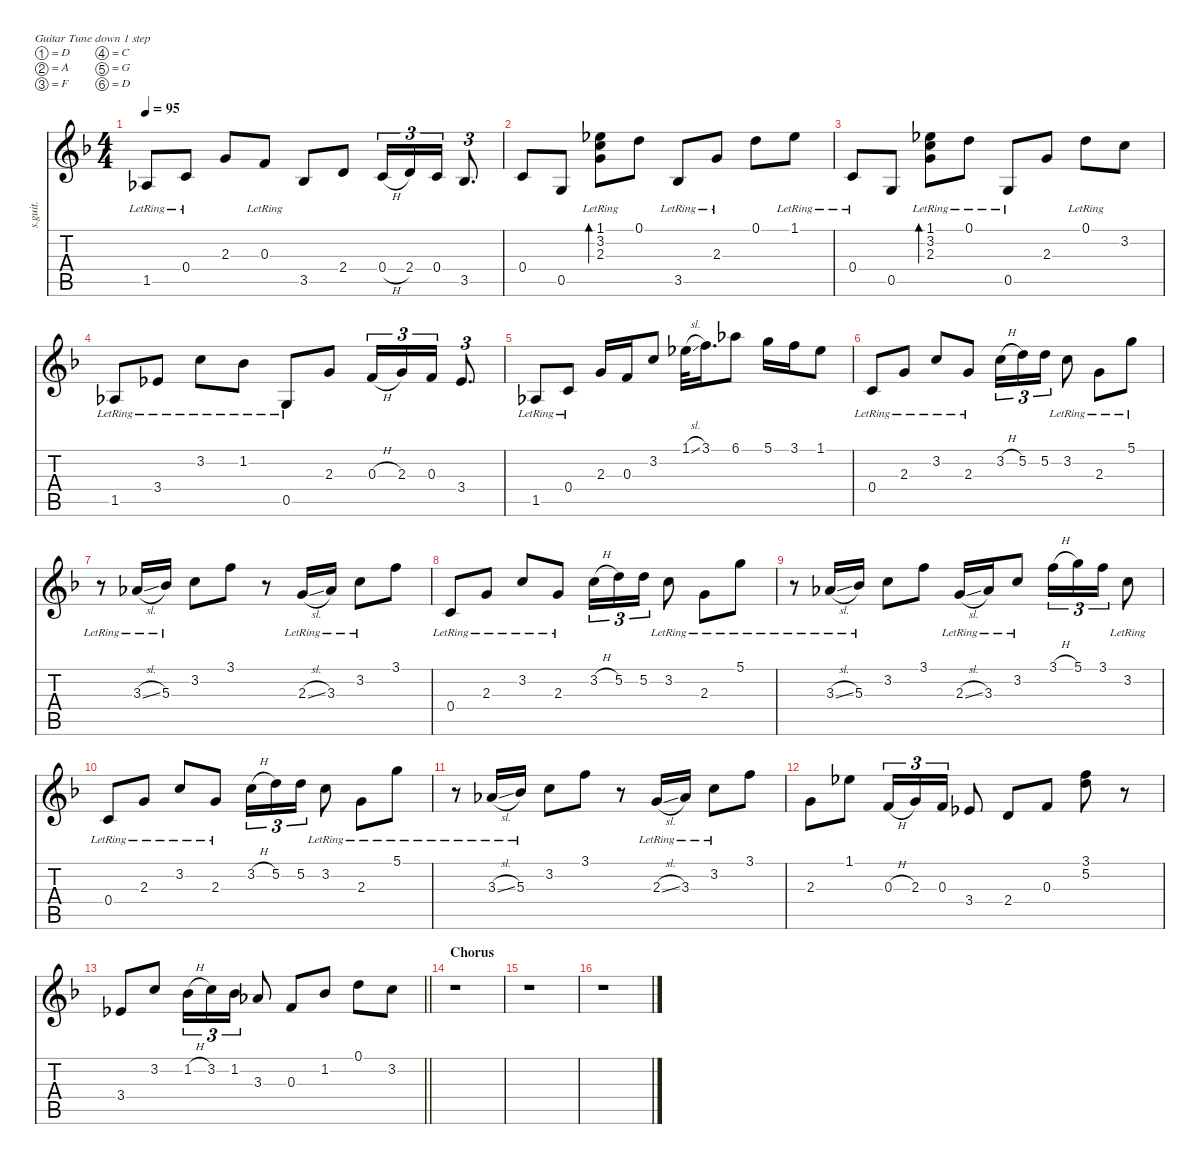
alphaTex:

\defaultSystemsLayout 4
\hideDynamics
\bracketExtendMode nobrackets
\otherSystemsTrackNameOrientation horizontal
\track ("Emmpu(Acoustic)" "s.guit.") {instrument acousticguitarsteel}
\staff {score tabs}
\tuning (D4 A3 F3 C3 G2 D2)
\ts (4 4)
\tempo 95
\clef g2
\ks f
1.5{lr}.8{dy f} 0.4{lr}.8 2.3.8 0.3{lr}.8 3.5.8 2.4.8 0.4{h}.16{tu (3 2)} 2.4.16{tu (3 2)} 0.4.16{tu (3 2)} 3.5.8{d tu (3 2)} |
0.4.8 0.5.8 (1.1{lr} 3.2{lr} 2.3{lr}).8{bd 120} 0.1.8 3.5{lr}.8 2.3{lr}.8 0.1.8 1.1{lr}.8 |
0.4{lr}.8 0.5.8 (1.1{lr} 3.2{lr} 2.3{lr}).8{bd 60} 0.1{lr}.8 0.5{lr}.8 2.3.8 0.1{lr}.8 3.2.8 |
1.5{lr}.8 3.4{lr}.8 3.2{lr}.8 1.2{lr}.8 0.5{lr}.8 2.3.8 0.3{h}.16{tu (3 2)} 2.3.16{tu (3 2)} 0.3.16{tu (3 2)} 3.4.8{d tu (3 2)} |
1.5{lr}.8 0.4{lr}.8 2.3.16 0.3.16 3.2.8 1.1{sl}.32 3.1.16{d} 6.1.8 5.1.16 3.1.16 1.1.8 |
0.4{lr}.8{dy mf} 2.3{lr}.8{dy f} 3.2{lr}.8 2.3{lr}.8 3.2{h}.16{tu (3 2)} 5.2.16{tu (3 2)} 5.2.16{tu (3 2)} 3.2{lr}.8 2.3{lr}.8 5.1{lr}.8 |
r.8 3.3{sl lr}.16 5.3{lr}.16 3.2.8 3.1.8 r.8 2.3{sl lr}.16 3.3{lr}.16 3.2{lr}.8 3.1.8 |
0.4{lr}.8{dy mf} 2.3{lr}.8{dy f} 3.2{lr}.8 2.3{lr}.8 3.2{h}.16{tu (3 2)} 5.2.16{tu (3 2)} 5.2.16{tu (3 2)} 3.2{lr}.8 2.3{lr}.8 5.1{lr}.8 |
r.8 3.3{sl lr}.16 5.3{lr}.16 3.2.8 3.1.8 2.3{sl lr}.16 3.3{lr}.16 3.2{lr}.8 3.1{h}.16{tu (3 2)} 5.1.16{tu (3 2)} 3.1.16{tu (3 2)} 3.2{lr}.8 |
0.4{lr}.8{dy mf} 2.3{lr}.8{dy f} 3.2{lr}.8 2.3{lr}.8 3.2{h}.16{tu (3 2)} 5.2.16{tu (3 2)} 5.2.16{tu (3 2)} 3.2{lr}.8 2.3{lr}.8 5.1{lr}.8 |
r.8 3.3{sl lr}.16 5.3{lr}.16 3.2.8 3.1.8 r.8 2.3{sl lr}.16 3.3{lr}.16 3.2{lr}.8 3.1.8 |
2.3.8 1.1.8 0.3{h}.16{tu (3 2)} 2.3.16{tu (3 2)} 0.3.16{tu (3 2)} 3.4.8 2.4.8 0.3.8 (3.1 5.2).8 r.8 |
\barLineRight lightlight
3.4.8 3.2.8 1.2{h}.16{tu (3 2)} 3.2.16{tu (3 2)} 1.2.16{tu (3 2)} 3.3.8 0.3.8 1.2.8 0.1.8 3.2.8 |
\section ("" "Chorus")
r.1 |
r.1 |
r.1
